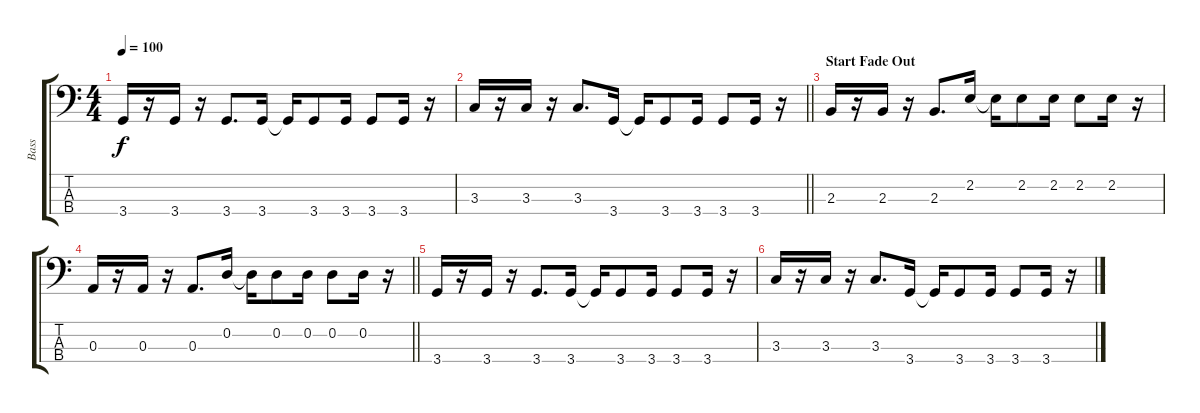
\track ("Bass" "Bass") {instrument electricbassfinger}
\staff {score tabs}
\tuning (G2 D2 A1 E1) {hide}
\ts (4 4)
\tempo 100
\clef f4
\ks c
3.4.16{dy f} r.16 3.4.16 r.16 3.4.8{d} 3.4.16 3.4{t}.16 3.4.8 3.4.16 3.4.8 3.4.16 r.16 |
\barLineRight lightlight
3.3.16 r.16 3.3.16 r.16 3.3.8{d} 3.4.16 3.4{t}.16 3.4.8 3.4.16 3.4.8 3.4.16 r.16 |
\section ("" "Start Fade Out")
2.3.16{volume 0} r.16 2.3.16 r.16 2.3.8{d} 2.2.16 2.2{t}.16 2.2.8 2.2.16 2.2.8 2.2.16 r.16 |
\barLineRight lightlight
0.3.16 r.16 0.3.16 r.16 0.3.8{d} 0.2.16 0.2{t}.16 0.2.8 0.2.16 0.2.8 0.2.16 r.16 |
3.4.16 r.16 3.4.16 r.16 3.4.8{d} 3.4.16 3.4{t}.16 3.4.8 3.4.16 3.4.8 3.4.16 r.16 |
3.3.16 r.16 3.3.16 r.16 3.3.8{d} 3.4.16 3.4{t}.16 3.4.8 3.4.16 3.4.8 3.4.16 r.16
